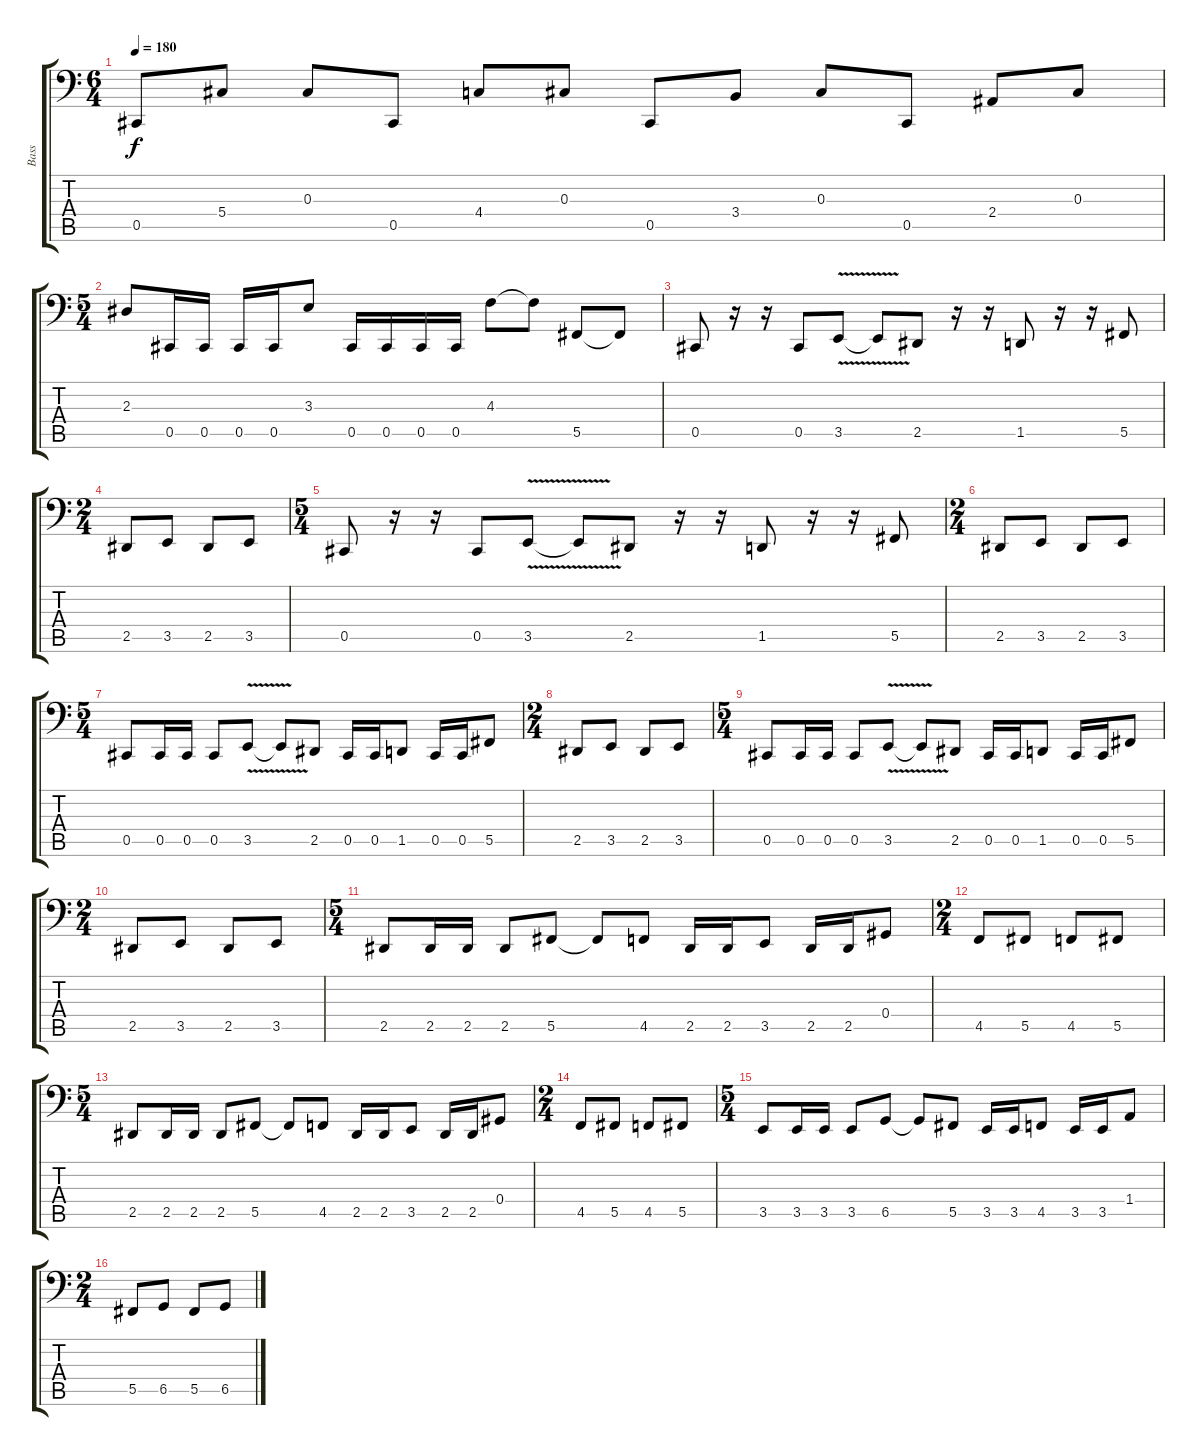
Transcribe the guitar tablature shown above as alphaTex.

\track ("Bass" "Bass") {instrument electricbasspick}
\staff {score tabs}
\tuning (B2 Gb2 Db2 Ab1 Db1 Bb0) {hide}
\ts (6 4)
\tempo 180
\clef f4
\ks c
0.5.8{dy f} 5.4.8 0.3.8 0.5.8 4.4.8 0.3.8 0.5.8 3.4.8 0.3.8 0.5.8 2.4.8 0.3.8 |
\ts (5 4)
2.3.8 0.5.16 0.5.16 0.5.16 0.5.16 3.3.8 0.5.16 0.5.16 0.5.16 0.5.16 4.3.8 4.3{t}.8 5.5.8 5.5{t}.8 |
0.5.8 r.16 r.16 0.5.8 3.5{v}.8 3.5{t}.8 2.5.8 r.16 r.16 1.5.8 r.16 r.16 5.5.8 |
\ts (2 4)
2.5.8 3.5.8 2.5.8 3.5.8 |
\ts (5 4)
0.5.8 r.16 r.16 0.5.8 3.5{v}.8 3.5{t}.8 2.5.8 r.16 r.16 1.5.8 r.16 r.16 5.5.8 |
\ts (2 4)
2.5.8 3.5.8 2.5.8 3.5.8 |
\ts (5 4)
0.5.8 0.5.16 0.5.16 0.5.8 3.5{v}.8 3.5{t}.8 2.5.8 0.5.16 0.5.16 1.5.8 0.5.16 0.5.16 5.5.8 |
\ts (2 4)
2.5.8 3.5.8 2.5.8 3.5.8 |
\ts (5 4)
0.5.8 0.5.16 0.5.16 0.5.8 3.5{v}.8 3.5{t}.8 2.5.8 0.5.16 0.5.16 1.5.8 0.5.16 0.5.16 5.5.8 |
\ts (2 4)
2.5.8 3.5.8 2.5.8 3.5.8 |
\ts (5 4)
2.5.8 2.5.16 2.5.16 2.5.8 5.5.8 5.5{t}.8 4.5.8 2.5.16 2.5.16 3.5.8 2.5.16 2.5.16 0.4.8 |
\ts (2 4)
4.5.8 5.5.8 4.5.8 5.5.8 |
\ts (5 4)
2.5.8 2.5.16 2.5.16 2.5.8 5.5.8 5.5{t}.8 4.5.8 2.5.16 2.5.16 3.5.8 2.5.16 2.5.16 0.4.8 |
\ts (2 4)
4.5.8 5.5.8 4.5.8 5.5.8 |
\ts (5 4)
3.5.8 3.5.16 3.5.16 3.5.8 6.5.8 6.5{t}.8 5.5.8 3.5.16 3.5.16 4.5.8 3.5.16 3.5.16 1.4.8 |
\ts (2 4)
5.5.8 6.5.8 5.5.8 6.5.8
